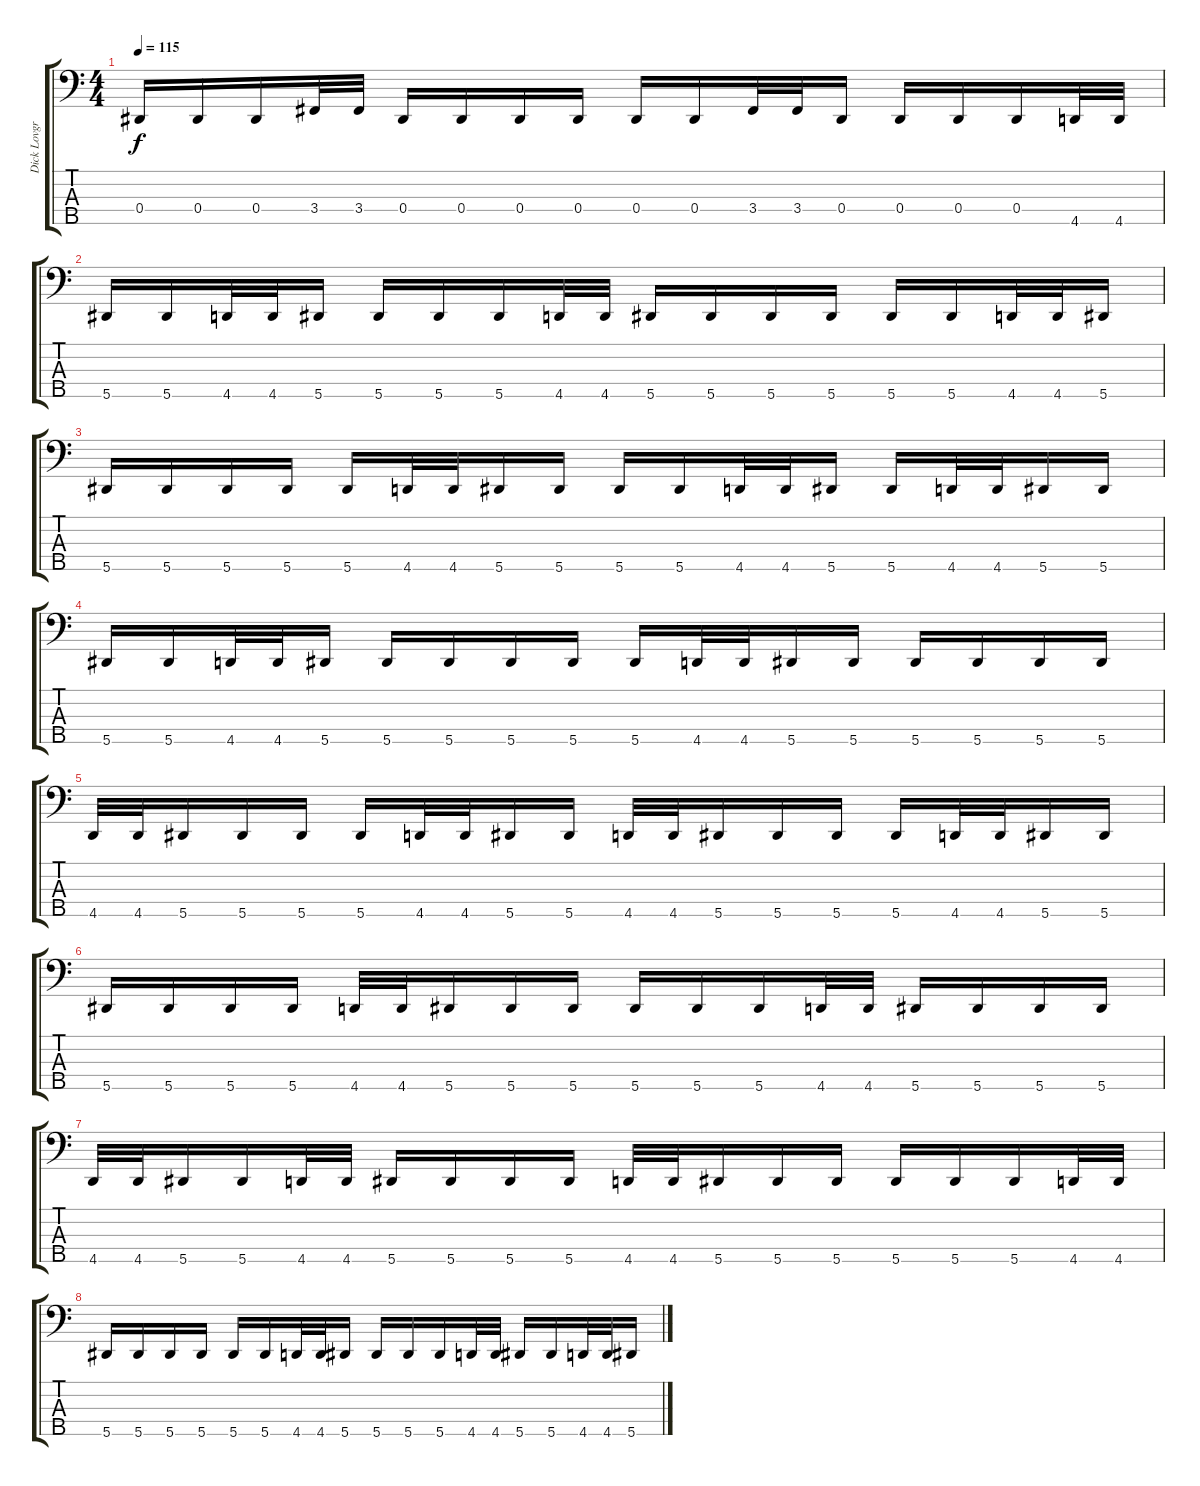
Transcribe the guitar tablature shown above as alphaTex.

\track ("Dick Lovgren" "Dick Lovgr") {instrument electricbasspick}
\staff {score tabs}
\tuning (Gb2 Db2 Ab1 Eb1 Bb0) {hide}
\ts (4 4)
\tempo 115
\clef f4
\ks c
0.4.16{dy f} 0.4.16 0.4.16 3.4.32 3.4.32 0.4.16 0.4.16 0.4.16 0.4.16 0.4.16 0.4.16 3.4.32 3.4.32 0.4.16 0.4.16 0.4.16 0.4.16 4.5.32 4.5.32 |
5.5.16 5.5.16 4.5.32 4.5.32 5.5.16 5.5.16 5.5.16 5.5.16 4.5.32 4.5.32 5.5.16 5.5.16 5.5.16 5.5.16 5.5.16 5.5.16 4.5.32 4.5.32 5.5.16 |
5.5.16 5.5.16 5.5.16 5.5.16 5.5.16 4.5.32 4.5.32 5.5.16 5.5.16 5.5.16 5.5.16 4.5.32 4.5.32 5.5.16 5.5.16 4.5.32 4.5.32 5.5.16 5.5.16 |
5.5.16 5.5.16 4.5.32 4.5.32 5.5.16 5.5.16 5.5.16 5.5.16 5.5.16 5.5.16 4.5.32 4.5.32 5.5.16 5.5.16 5.5.16 5.5.16 5.5.16 5.5.16 |
4.5.32 4.5.32 5.5.16 5.5.16 5.5.16 5.5.16 4.5.32 4.5.32 5.5.16 5.5.16 4.5.32 4.5.32 5.5.16 5.5.16 5.5.16 5.5.16 4.5.32 4.5.32 5.5.16 5.5.16 |
5.5.16 5.5.16 5.5.16 5.5.16 4.5.32 4.5.32 5.5.16 5.5.16 5.5.16 5.5.16 5.5.16 5.5.16 4.5.32 4.5.32 5.5.16 5.5.16 5.5.16 5.5.16 |
4.5.32 4.5.32 5.5.16 5.5.16 4.5.32 4.5.32 5.5.16 5.5.16 5.5.16 5.5.16 4.5.32 4.5.32 5.5.16 5.5.16 5.5.16 5.5.16 5.5.16 5.5.16 4.5.32 4.5.32 |
5.5.16 5.5.16 5.5.16 5.5.16 5.5.16 5.5.16 4.5.32 4.5.32 5.5.16 5.5.16 5.5.16 5.5.16 4.5.32 4.5.32 5.5.16 5.5.16 4.5.32 4.5.32 5.5.16
